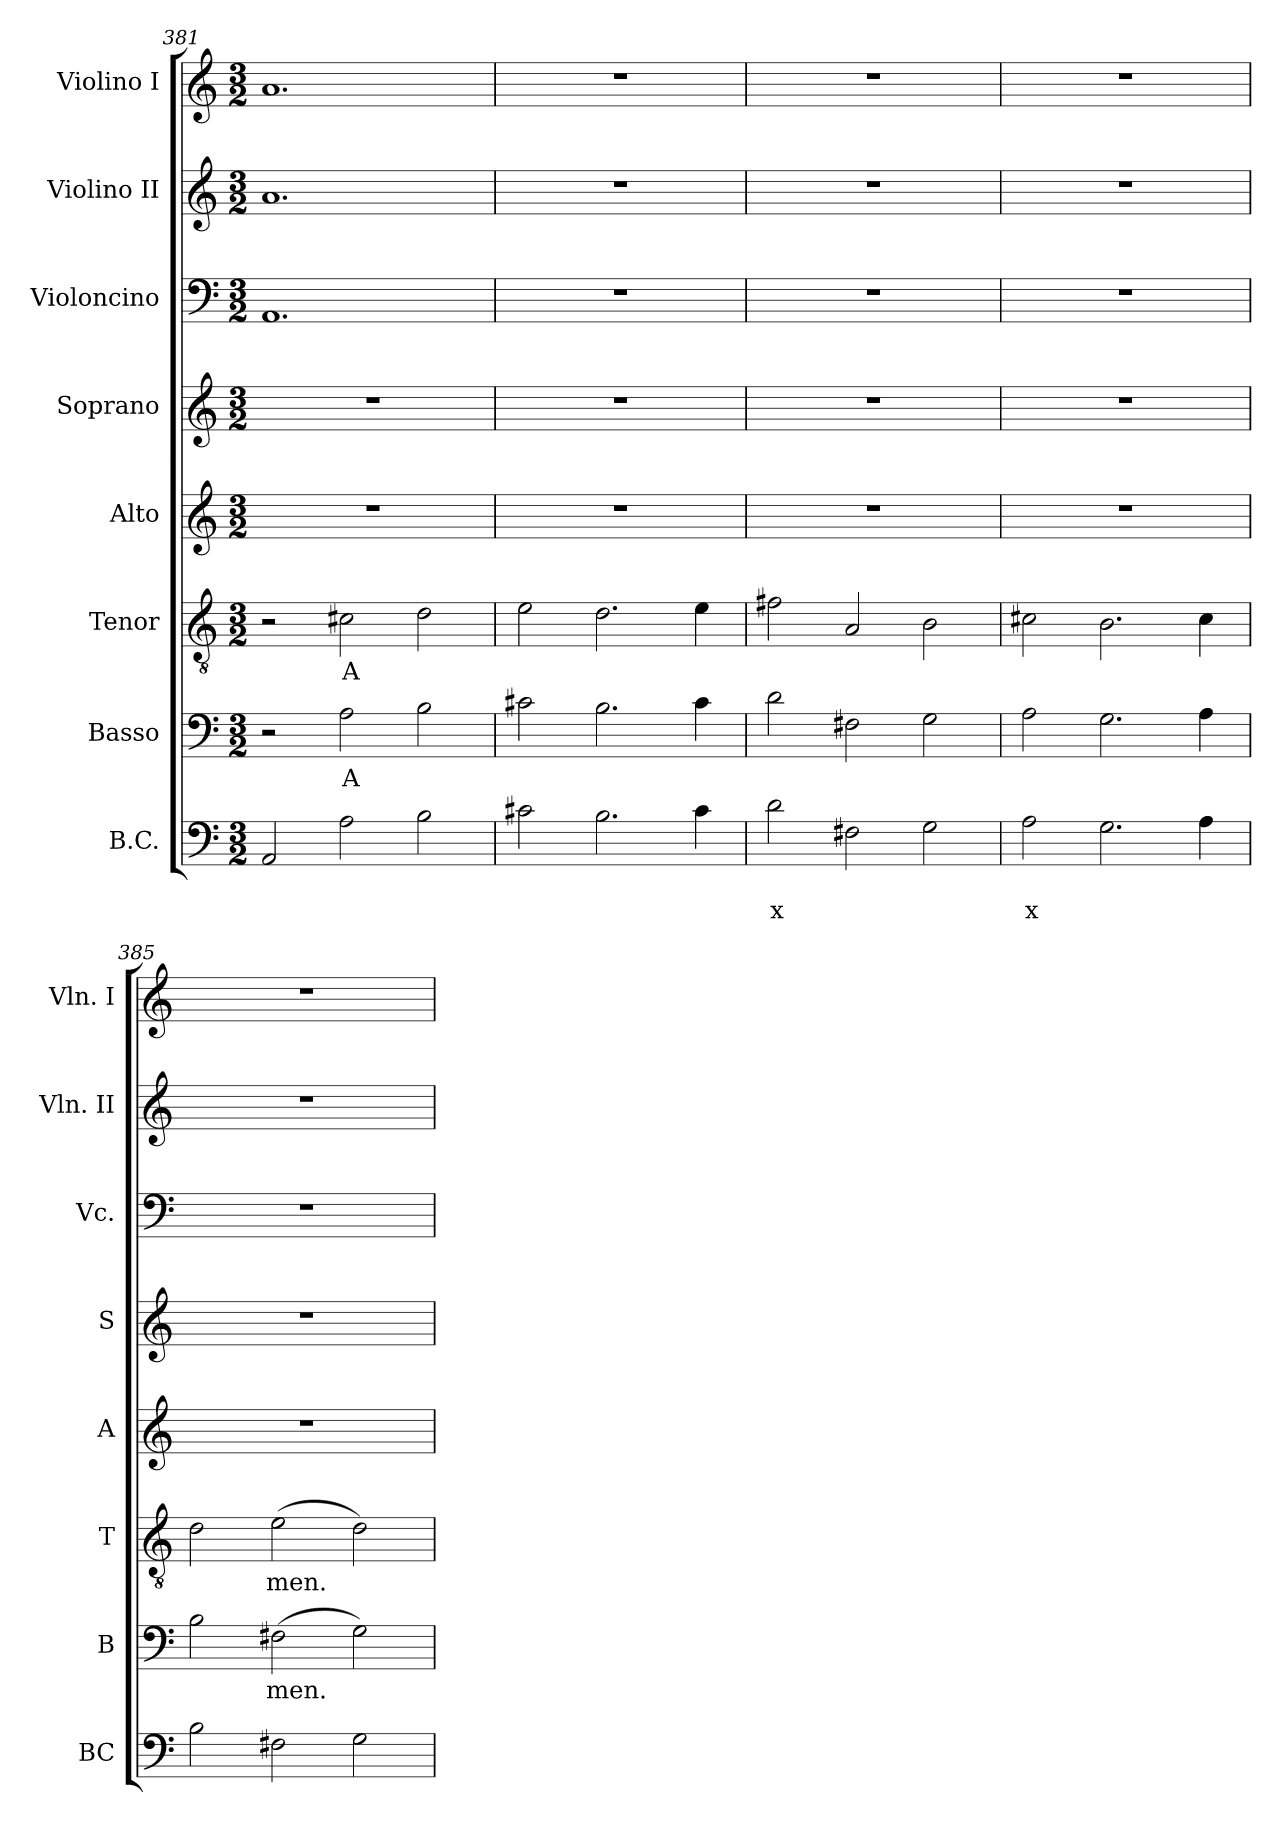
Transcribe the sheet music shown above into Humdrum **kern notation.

**kern	**text	**text	**kern	**text	**kern	**text	**kern	**kern	**kern	**kern	**kern
*part8	*part8	*part8	*part7	*part7	*part6	*part6	*part5	*part4	*part3	*part2	*part1
*staff8	*staff8	*staff8	*staff7	*staff7	*staff6	*staff6	*staff5	*staff4	*staff3	*staff2	*staff1
*I"B.C.	*	*	*I"Basso	*	*I"Tenor	*	*I"Alto	*I"Soprano	*I"Violoncino	*I"Violino II	*I"Violino I
*I'BC	*	*	*I'B	*	*I'T	*	*I'A	*I'S	*I'Vc.	*I'Vln. II	*I'Vln. I
!!LO:PB:g=z
*clefF4	*	*	*clefF4	*	*clefGv2	*	*clefG2	*clefG2	*clefF4	*clefG2	*clefG2
*k[]	*	*	*k[]	*	*k[]	*	*k[]	*k[]	*k[]	*k[]	*k[]
*C:	*	*	*C:	*	*C:	*	*C:	*C:	*C:	*C:	*C:
*M3/2	*	*	*M3/2	*	*M3/2	*	*M3/2	*M3/2	*M3/2	*M3/2	*M3/2
=381	=381	=381	=381	=381	=381	=381	=381	=381	=381	=381	=381
2AA/	.	.	2r	.	2r	.	1.r	1.r	1.AA	1.a	1.a
!	!	!	!	!LO:LY:b	!	!LO:LY:b	!	!	!	!	!
2A\	.	.	2A\	A	2c#X\	A	.	.	.	.	.
2B\	.	.	2B\	.	2d\	.	.	.	.	.	.
=382	=382	=382	=382	=382	=382	=382	=382	=382	=382	=382	=382
2c#X\	.	.	2c#X\	.	2e\	.	1.r	1.r	1.r	1.r	1.r
2.B\	.	.	2.B\	.	2.d\	.	.	.	.	.	.
4c#\	.	.	4c#\	.	4e\	.	.	.	.	.	.
=383	=383	=383	=383	=383	=383	=383	=383	=383	=383	=383	=383
!	!	!LO:LY:b	!	!	!	!	!	!	!	!	!
2d\	.	x	2d\	.	2f#X\	.	1.r	1.r	1.r	1.r	1.r
2F#X\	.	.	2F#X\	.	2A/	.	.	.	.	.	.
2G\	.	.	2G\	.	2B\	.	.	.	.	.	.
=384	=384	=384	=384	=384	=384	=384	=384	=384	=384	=384	=384
!	!	!LO:LY:b	!	!	!	!	!	!	!	!	!
2A\	.	x	2A\	.	2c#X\	.	1.r	1.r	1.r	1.r	1.r
2.G\	.	.	2.G\	.	2.B\	.	.	.	.	.	.
4A\	.	.	4A\	.	4c#\	.	.	.	.	.	.
=385	=385	=385	=385	=385	=385	=385	=385	=385	=385	=385	=385
2B\	.	.	2B\	.	2d\	.	1.r	1.r	1.r	1.r	1.r
!	!	!	!	!LO:LY:b	!	!LO:LY:b	!	!	!	!	!
2F#X\	.	.	(>2F#X\	men.	(>2e\	men.	.	.	.	.	.
2G\	.	.	2G\)	.	2d\)	.	.	.	.	.	.
=	=	=	=	=	=	=	=	=	=	=	=
*-	*-	*-	*-	*-	*-	*-	*-	*-	*-	*-	*-
